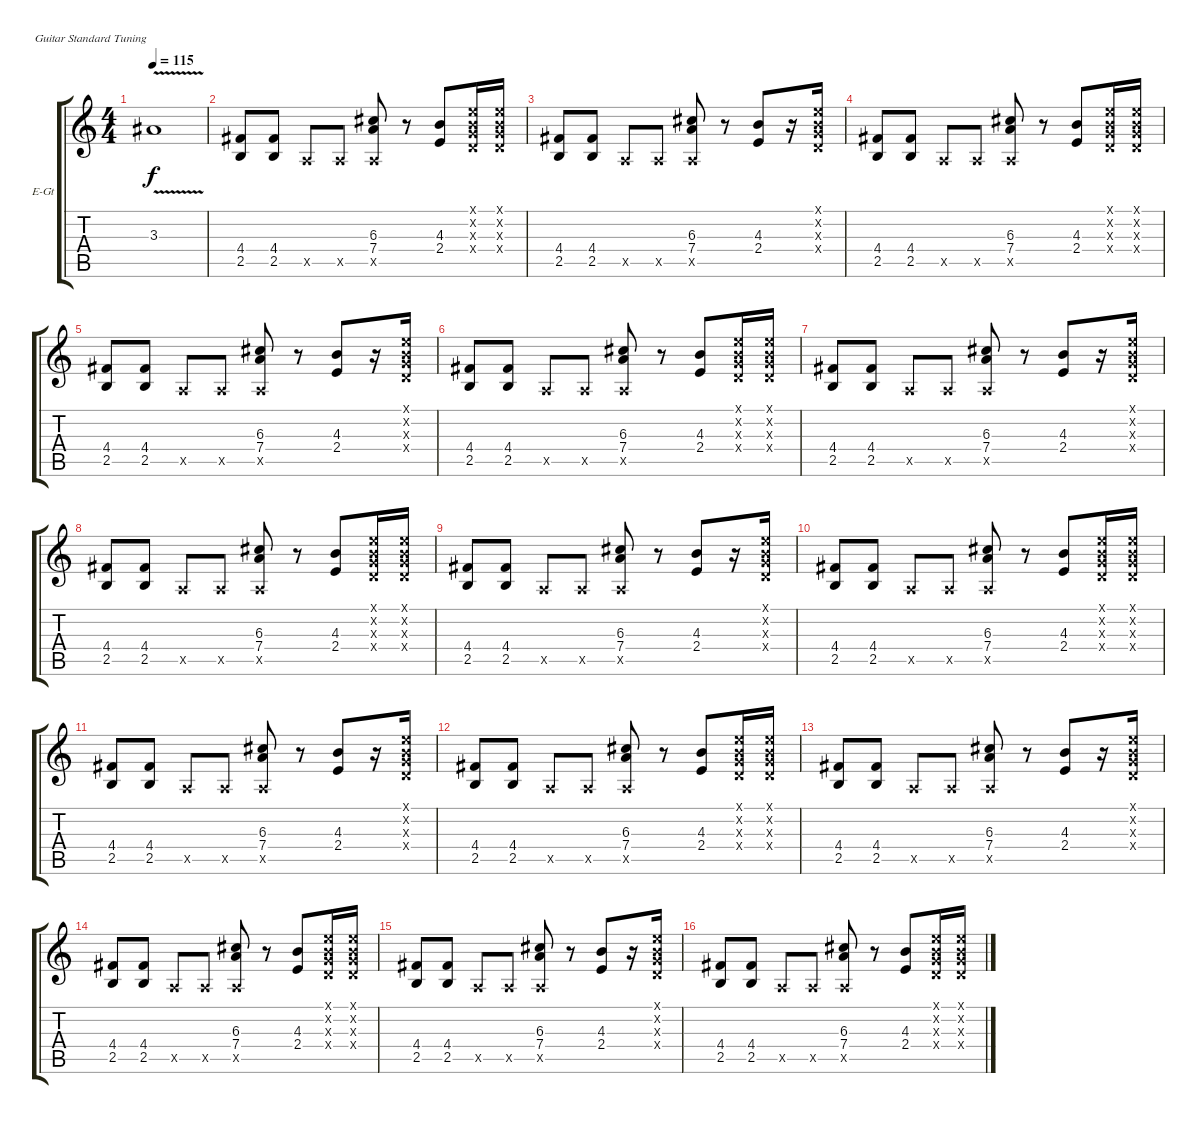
\bracketExtendMode groupsimilarinstruments
\firstSystemTrackNameOrientation horizontal
\otherSystemsTrackNameOrientation horizontal
\track ("Ёрш" "E-Gt") {instrument overdrivenguitar}
\staff {score tabs}
\tuning (E4 B3 G3 D3 A2 E2)
\ts (4 4)
\tempo 115
\clef g2
\ks c
3.3{v}.1{dy f instrument overdrivenguitar} |
(4.4 2.5).8 (4.4 2.5).8 0.5{x}.8 0.5{x}.8 (6.3 7.4 0.5{x}).8 r.8 (4.3 2.4).8 (0.1{x} 0.2{x} 0.3{x} 0.4{x}).16 (0.1{x} 0.2{x} 0.3{x} 0.4{x}).16 |
(4.4 2.5).8 (4.4 2.5).8 0.5{x}.8 0.5{x}.8 (6.3 7.4 0.5{x}).8 r.8 (4.3 2.4).8 r.16 (0.1{x} 0.2{x} 0.3{x} 0.4{x}).16 |
(4.4 2.5).8 (4.4 2.5).8 0.5{x}.8 0.5{x}.8 (6.3 7.4 0.5{x}).8 r.8 (4.3 2.4).8 (0.1{x} 0.2{x} 0.3{x} 0.4{x}).16 (0.1{x} 0.2{x} 0.3{x} 0.4{x}).16 |
(4.4 2.5).8 (4.4 2.5).8 0.5{x}.8 0.5{x}.8 (6.3 7.4 0.5{x}).8 r.8 (4.3 2.4).8 r.16 (0.1{x} 0.2{x} 0.3{x} 0.4{x}).16 |
(4.4 2.5).8 (4.4 2.5).8 0.5{x}.8 0.5{x}.8 (6.3 7.4 0.5{x}).8 r.8 (4.3 2.4).8 (0.1{x} 0.2{x} 0.3{x} 0.4{x}).16 (0.1{x} 0.2{x} 0.3{x} 0.4{x}).16 |
(4.4 2.5).8 (4.4 2.5).8 0.5{x}.8 0.5{x}.8 (6.3 7.4 0.5{x}).8 r.8 (4.3 2.4).8 r.16 (0.1{x} 0.2{x} 0.3{x} 0.4{x}).16 |
(4.4 2.5).8 (4.4 2.5).8 0.5{x}.8 0.5{x}.8 (6.3 7.4 0.5{x}).8 r.8 (4.3 2.4).8 (0.1{x} 0.2{x} 0.3{x} 0.4{x}).16 (0.1{x} 0.2{x} 0.3{x} 0.4{x}).16 |
(4.4 2.5).8 (4.4 2.5).8 0.5{x}.8 0.5{x}.8 (6.3 7.4 0.5{x}).8 r.8 (4.3 2.4).8 r.16 (0.1{x} 0.2{x} 0.3{x} 0.4{x}).16 |
(4.4 2.5).8 (4.4 2.5).8 0.5{x}.8 0.5{x}.8 (6.3 7.4 0.5{x}).8 r.8 (4.3 2.4).8 (0.1{x} 0.2{x} 0.3{x} 0.4{x}).16 (0.1{x} 0.2{x} 0.3{x} 0.4{x}).16 |
(4.4 2.5).8 (4.4 2.5).8 0.5{x}.8 0.5{x}.8 (6.3 7.4 0.5{x}).8 r.8 (4.3 2.4).8 r.16 (0.1{x} 0.2{x} 0.3{x} 0.4{x}).16 |
(4.4 2.5).8 (4.4 2.5).8 0.5{x}.8 0.5{x}.8 (6.3 7.4 0.5{x}).8 r.8 (4.3 2.4).8 (0.1{x} 0.2{x} 0.3{x} 0.4{x}).16 (0.1{x} 0.2{x} 0.3{x} 0.4{x}).16 |
(4.4 2.5).8 (4.4 2.5).8 0.5{x}.8 0.5{x}.8 (6.3 7.4 0.5{x}).8 r.8 (4.3 2.4).8 r.16 (0.1{x} 0.2{x} 0.3{x} 0.4{x}).16 |
(4.4 2.5).8 (4.4 2.5).8 0.5{x}.8 0.5{x}.8 (6.3 7.4 0.5{x}).8 r.8 (4.3 2.4).8 (0.1{x} 0.2{x} 0.3{x} 0.4{x}).16 (0.1{x} 0.2{x} 0.3{x} 0.4{x}).16 |
(4.4 2.5).8 (4.4 2.5).8 0.5{x}.8 0.5{x}.8 (6.3 7.4 0.5{x}).8 r.8 (4.3 2.4).8 r.16 (0.1{x} 0.2{x} 0.3{x} 0.4{x}).16 |
(4.4 2.5).8 (4.4 2.5).8 0.5{x}.8 0.5{x}.8 (6.3 7.4 0.5{x}).8 r.8 (4.3 2.4).8 (0.1{x} 0.2{x} 0.3{x} 0.4{x}).16 (0.1{x} 0.2{x} 0.3{x} 0.4{x}).16
